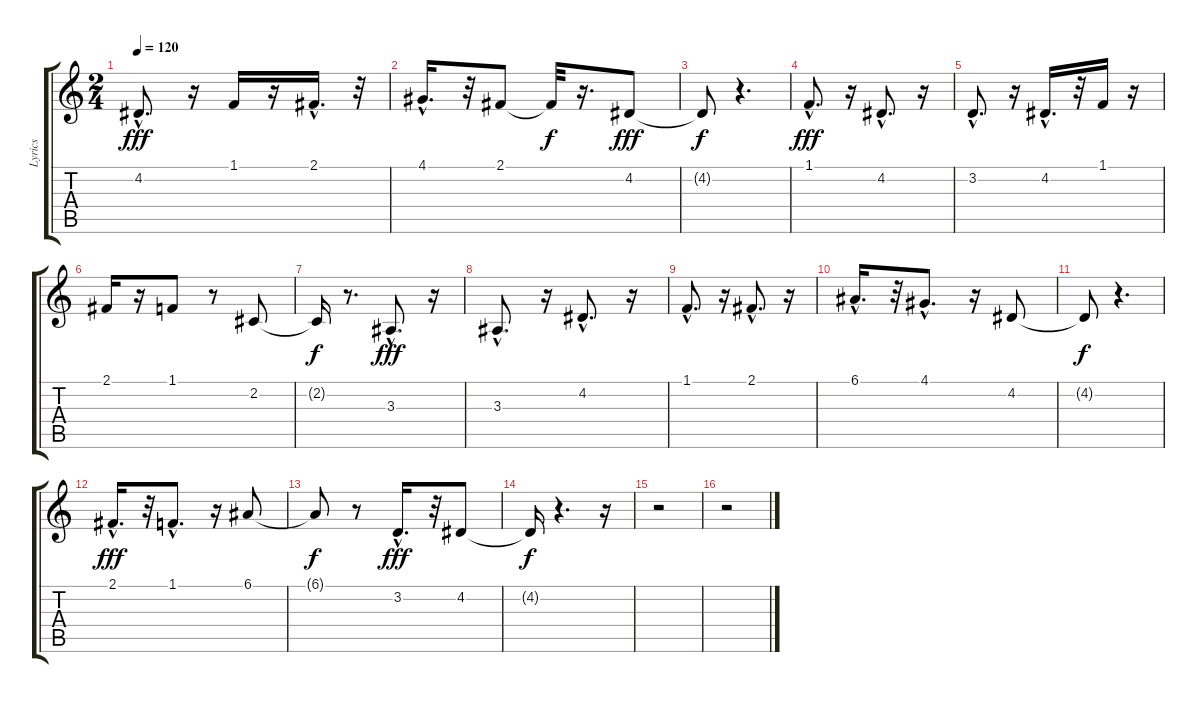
\track ("Lyrics" "Lyrics") {instrument flute}
\staff {score tabs}
\tuning (E4 B3 G3 D3 A2 E2) {hide}
\ts (2 4)
\tempo 120
\clef g2
\ks c
4.2{hac}.8{d dy fff} r.16 1.1.16 r.16 2.1{hac}.16{d} r.32 |
4.1{hac}.16{d} r.32 2.1.8 2.1{t}.32{dy f} r.16{d} 4.2.8{dy fff} |
4.2{t}.8{dy f} r.4{d} |
1.1{hac}.8{d dy fff} r.16 4.2{hac}.8{d} r.16 |
3.2{hac}.8{d} r.16 4.2{hac}.16{d} r.32 1.1.16 r.16 |
2.1.16 r.16 1.1.8 r.8 2.2.8 |
2.2{t}.16{dy f} r.8{d} 3.3{hac}.8{d dy fff} r.16 |
3.3{hac}.8{d} r.16 4.2{hac}.8{d} r.16 |
1.1{hac}.8{d} r.16 2.1{hac}.8{d} r.16 |
6.1{hac}.16{d} r.32 4.1{hac}.8{d} r.16 4.2.8 |
4.2{t}.8{dy f} r.4{d} |
2.1{hac}.16{d dy fff} r.32 1.1{hac}.8{d} r.16 6.1.8 |
6.1{t}.8{dy f} r.8 3.2{hac}.16{d dy fff} r.32 4.2.8 |
4.2{t}.16{dy f} r.4{d} r.16 |
r.2 |
r.2
